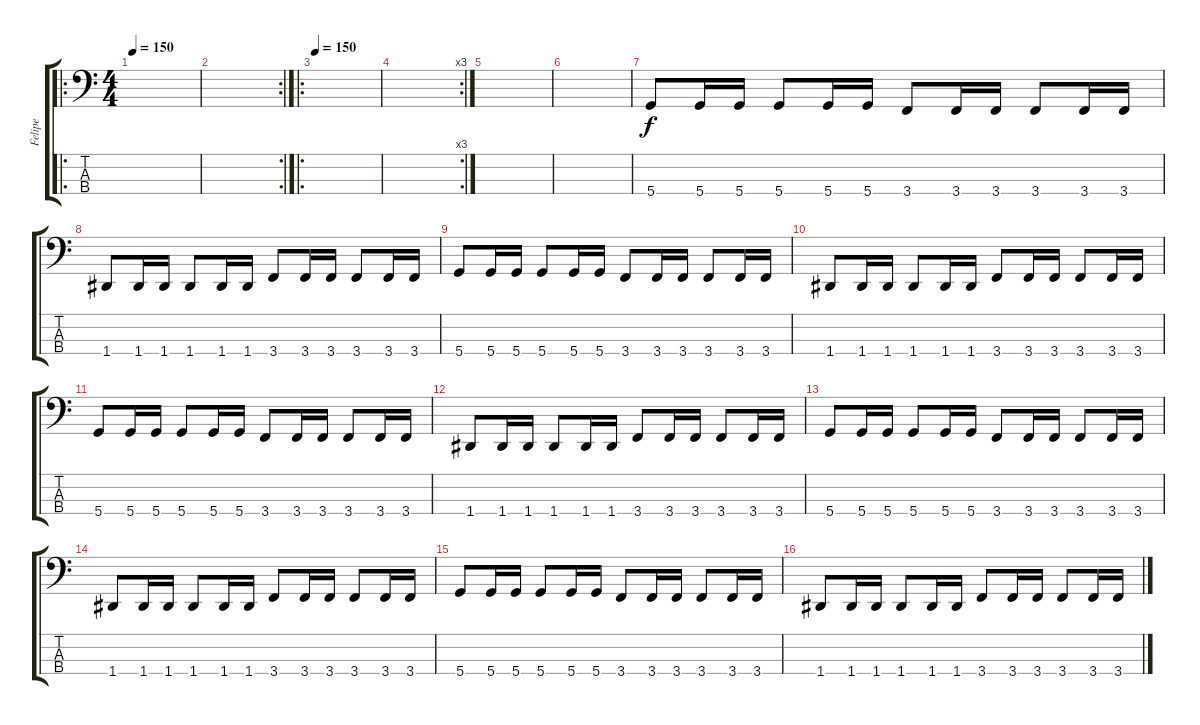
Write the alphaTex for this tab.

\track ("Felipe" "Felipe") {instrument synthbass2}
\staff {score tabs}
\tuning (F2 C2 G1 D1) {hide}
\ro
\ts (4 4)
\tempo 150
\clef f4
\ks c
|
\rc 2
|
\ro
\tempo 150
|
\rc 3
|
|
|
5.4.8 5.4.16 5.4.16 5.4.8 5.4.16 5.4.16 3.4.8 3.4.16 3.4.16 3.4.8 3.4.16 3.4.16 |
1.4.8 1.4.16 1.4.16 1.4.8 1.4.16 1.4.16 3.4.8 3.4.16 3.4.16 3.4.8 3.4.16 3.4.16 |
5.4.8 5.4.16 5.4.16 5.4.8 5.4.16 5.4.16 3.4.8 3.4.16 3.4.16 3.4.8 3.4.16 3.4.16 |
1.4.8 1.4.16 1.4.16 1.4.8 1.4.16 1.4.16 3.4.8 3.4.16 3.4.16 3.4.8 3.4.16 3.4.16 |
5.4.8 5.4.16 5.4.16 5.4.8 5.4.16 5.4.16 3.4.8 3.4.16 3.4.16 3.4.8 3.4.16 3.4.16 |
1.4.8 1.4.16 1.4.16 1.4.8 1.4.16 1.4.16 3.4.8 3.4.16 3.4.16 3.4.8 3.4.16 3.4.16 |
5.4.8 5.4.16 5.4.16 5.4.8 5.4.16 5.4.16 3.4.8 3.4.16 3.4.16 3.4.8 3.4.16 3.4.16 |
1.4.8 1.4.16 1.4.16 1.4.8 1.4.16 1.4.16 3.4.8 3.4.16 3.4.16 3.4.8 3.4.16 3.4.16 |
5.4.8 5.4.16 5.4.16 5.4.8 5.4.16 5.4.16 3.4.8 3.4.16 3.4.16 3.4.8 3.4.16 3.4.16 |
1.4.8 1.4.16 1.4.16 1.4.8 1.4.16 1.4.16 3.4.8 3.4.16 3.4.16 3.4.8 3.4.16 3.4.16
